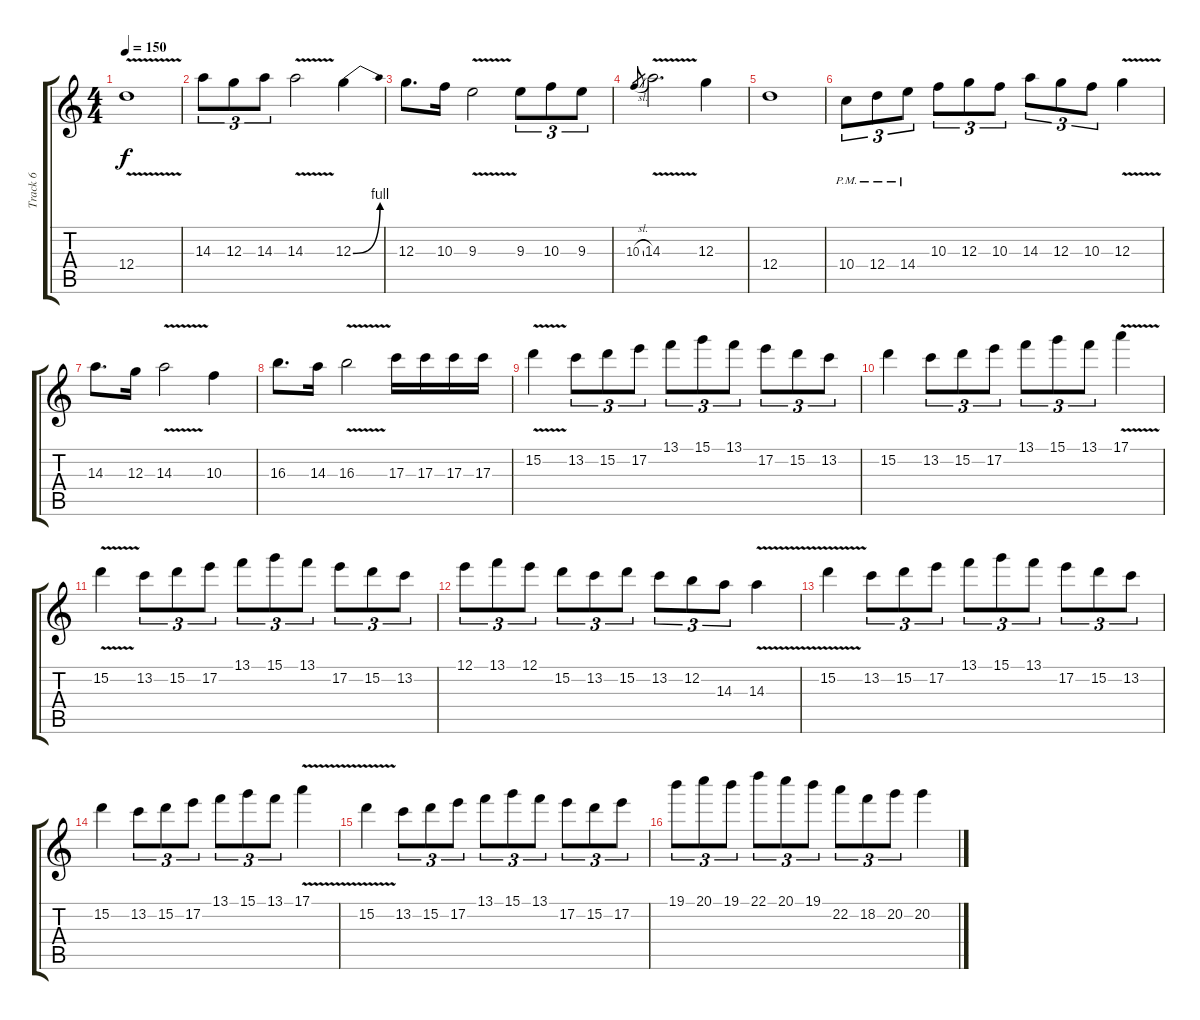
\track ("Track 6" "Track 6") {instrument distortionguitar}
\staff {score tabs}
\tuning (E4 B3 G3 D3 A2 E2) {hide}
\ts (4 4)
\tempo 150
\clef g2
\ks c
12.4{v}.1{dy f} |
14.3.8{tu (3 2)} 12.3.8{tu (3 2)} 14.3.8{tu (3 2)} 14.3{v}.2 12.3{be (bend 0 0 60 4)}.4 |
12.3.8{d} 10.3.16 9.3{v}.2 9.3.8{tu (3 2)} 10.3.8{tu (3 2)} 9.3.8{tu (3 2)} |
10.3{sl}.8{gr} 14.3{v}.2{d} 12.3.4 |
12.4.1 |
10.4{pm}.8{tu (3 2)} 12.4{pm}.8{tu (3 2)} 14.4{pm}.8{tu (3 2)} 10.3.8{tu (3 2)} 12.3.8{tu (3 2)} 10.3.8{tu (3 2)} 14.3.8{tu (3 2)} 12.3.8{tu (3 2)} 10.3.8{tu (3 2)} 12.3{v}.4 |
14.3.8{d} 12.3.16 14.3{v}.2 10.3.4 |
16.3.8{d} 14.3.16 16.3{v}.2 17.3.16 17.3.16 17.3.16 17.3.16 |
15.2{v}.4 13.2.8{tu (3 2)} 15.2.8{tu (3 2)} 17.2.8{tu (3 2)} 13.1.8{tu (3 2)} 15.1.8{tu (3 2)} 13.1.8{tu (3 2)} 17.2.8{tu (3 2)} 15.2.8{tu (3 2)} 13.2.8{tu (3 2)} |
15.2.4 13.2.8{tu (3 2)} 15.2.8{tu (3 2)} 17.2.8{tu (3 2)} 13.1.8{tu (3 2)} 15.1.8{tu (3 2)} 13.1.8{tu (3 2)} 17.1{v}.4 |
15.2{v}.4 13.2.8{tu (3 2)} 15.2.8{tu (3 2)} 17.2.8{tu (3 2)} 13.1.8{tu (3 2)} 15.1.8{tu (3 2)} 13.1.8{tu (3 2)} 17.2.8{tu (3 2)} 15.2.8{tu (3 2)} 13.2.8{tu (3 2)} |
12.1.8{tu (3 2)} 13.1.8{tu (3 2)} 12.1.8{tu (3 2)} 15.2.8{tu (3 2)} 13.2.8{tu (3 2)} 15.2.8{tu (3 2)} 13.2.8{tu (3 2)} 12.2.8{tu (3 2)} 14.3.8{tu (3 2)} 14.3{v}.4 |
15.2{v}.4 13.2.8{tu (3 2)} 15.2.8{tu (3 2)} 17.2.8{tu (3 2)} 13.1.8{tu (3 2)} 15.1.8{tu (3 2)} 13.1.8{tu (3 2)} 17.2.8{tu (3 2)} 15.2.8{tu (3 2)} 13.2.8{tu (3 2)} |
15.2.4 13.2.8{tu (3 2)} 15.2.8{tu (3 2)} 17.2.8{tu (3 2)} 13.1.8{tu (3 2)} 15.1.8{tu (3 2)} 13.1.8{tu (3 2)} 17.1{v}.4 |
15.2{v}.4 13.2.8{tu (3 2)} 15.2.8{tu (3 2)} 17.2.8{tu (3 2)} 13.1.8{tu (3 2)} 15.1.8{tu (3 2)} 13.1.8{tu (3 2)} 17.2.8{tu (3 2)} 15.2.8{tu (3 2)} 17.2.8{tu (3 2)} |
19.1.8{tu (3 2)} 20.1.8{tu (3 2)} 19.1.8{tu (3 2)} 22.1.8{tu (3 2)} 20.1.8{tu (3 2)} 19.1.8{tu (3 2)} 22.2.8{tu (3 2)} 18.2.8{tu (3 2)} 20.2.8{tu (3 2)} 20.2.4
